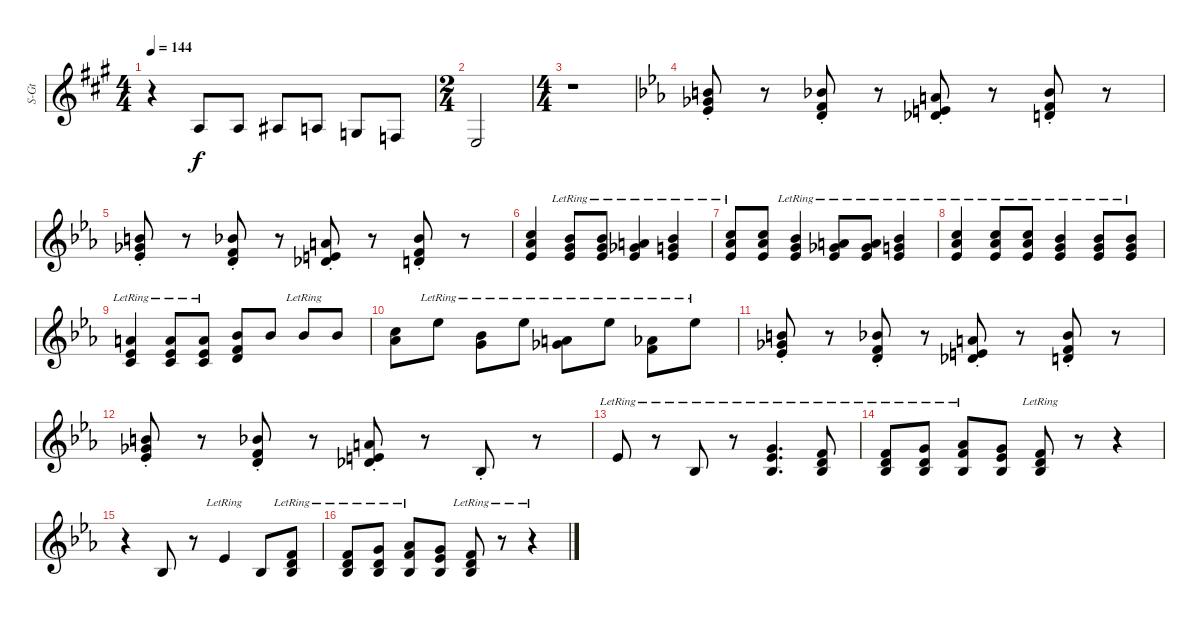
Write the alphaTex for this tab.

\bracketExtendMode groupsimilarinstruments
\otherSystemsTrackNameOrientation horizontal
\track ("Piano (RH) [Print]" "S-Gt") {mute instrument acousticgrandpiano}
\staff {score}
\tuning (F4 C4 F3 C3 F2 C2)
\displaytranspose 12
\ts (4 4)
\tempo 144
\clef g2
\ks a
r.4{dy f beam Down} 4.5{acc forcenatural}.8{beam Up} 4.5{acc forcenatural}.8{beam Up} 5.5{acc #}.8{beam Up} 4.5{acc forcenatural}.8{beam Up} 2.5{acc forcenatural}.8{beam Up} 0.5{acc forcenatural}.8{beam Up} |
\ts (2 4)
4.6{acc forcenatural}.2{beam Up} |
\ts (4 4)
r.1{beam Down} |
\ks eb
(6.3{st acc forcenatural} 6.4{st acc b} 10.5{st acc b}).8{beam Up} r.8{beam Up} (5.3{st acc b} 5.4{st acc forcenatural} 9.5{st acc forcenatural}).8{beam Up} r.8{beam Up} (4.3{st acc forcenatural} 4.4{st acc forcenatural} 8.5{st acc b}).8{beam Up} r.8{beam Up} (5.3{st acc b} 5.4{st acc forcenatural} 9.5{st acc forcenatural}).8{beam Up} r.8{beam Up} |
(6.3{st acc forcenatural} 6.4{st acc b} 10.5{st acc b}).8{beam Up} r.8{beam Up} (5.3{st acc b} 5.4{st acc forcenatural} 9.5{st acc forcenatural}).8{beam Up} r.8{beam Up} (4.3{st acc forcenatural} 4.4{st acc forcenatural} 8.5{st acc b}).8{beam Up} r.8{beam Up} (5.3{st acc b} 5.4{st acc forcenatural} 9.5{st acc forcenatural}).8{beam Up} r.8{beam Up} |
(7.3{acc forcenatural} 8.4{acc b} 10.5{acc b}).4{beam Up} (5.3{acc b} 7.4{lr acc forcenatural} 10.5{acc b}).8{beam Up} (5.3{lr acc b} 7.4{lr acc forcenatural} 10.5{acc b}).8{beam Up} (4.3{acc forcenatural} 6.4{lr acc b} 10.5{acc b}).4{beam Up} (5.3{lr acc b} 7.4{lr acc forcenatural} 10.5{acc b}).4{beam Up} |
(7.3{acc forcenatural} 8.4{lr acc b} 10.5{lr acc b}).8{beam Up} (7.3{acc forcenatural} 8.4{acc b} 10.5{acc b}).8{beam Up} (5.3{acc b} 7.4{lr acc forcenatural} 10.5{lr acc b}).4{beam Up} (4.3{acc forcenatural} 6.4{lr acc b} 10.5{lr acc b}).8{beam Up} (4.3{acc forcenatural} 6.4{lr acc b} 10.5{lr acc b}).8{beam Up} (5.3{lr acc b} 7.4{lr acc forcenatural} 10.5{lr acc b}).4{beam Up} |
(7.3{lr acc forcenatural} 8.4{lr acc b} 10.5{acc b}).4{beam Up} (0.2{lr acc forcenatural} 3.3{lr acc b} 10.5{acc b}).8{beam Up} (0.2{lr acc forcenatural} 3.3{lr acc b} 10.5{acc b}).8{beam Up} (5.3{lr acc b} 7.4{lr acc forcenatural} 10.5{acc b}).4{beam Up} (5.3{lr acc b} 7.4{lr acc forcenatural} 10.5{acc b}).8{beam Up} (5.3{lr acc b} 7.4{lr acc forcenatural} 10.5{acc b}).8{beam Up} |
(4.3{acc forcenatural} 3.4{lr acc b} 7.5{acc forcenatural}).4{beam Up} (4.3{acc forcenatural} 3.4{lr acc b} 7.5{acc forcenatural}).8{beam Up} (4.3{acc forcenatural} 3.4{lr acc b} 7.5{lr acc forcenatural}).8{beam Up} (5.3{acc b} 5.4{acc forcenatural} 9.5{acc forcenatural}).8{beam Up} 5.3{acc b}.8{beam Up} 5.3{lr acc b}.8{beam Up} 5.3{acc b}.8{beam Up} |
(7.3{acc forcenatural} 8.4{acc b}).8{beam Down} 3.2{lr acc b}.8{beam Down} (5.3{lr acc b} 7.4{acc forcenatural}).8{beam Down} 3.2{lr acc b}.8{beam Down} (4.3{lr acc forcenatural} 6.4{acc b}).8{beam Down} 3.2{lr acc b}.8{beam Down} (3.3{lr acc b} 5.4{acc forcenatural}).8{beam Down} 3.2{lr acc b}.8{beam Down} |
(6.3{st acc forcenatural} 6.4{st acc b} 10.5{st acc b}).8{beam Up} r.8{beam Up} (5.3{st acc b} 5.4{st acc forcenatural} 9.5{st acc forcenatural}).8{beam Up} r.8{beam Up} (4.3{st acc forcenatural} 4.4{st acc forcenatural} 8.5{st acc b}).8{beam Up} r.8{beam Up} (5.3{st acc b} 5.4{st acc forcenatural} 9.5{st acc forcenatural}).8{beam Up} r.8{beam Up} |
(6.3{st acc forcenatural} 6.4{st acc b} 10.5{st acc b}).8{beam Up} r.8{beam Up} (5.3{st acc b} 5.4{st acc forcenatural} 9.5{st acc forcenatural}).8{beam Up} r.8{beam Up} (4.3{st acc forcenatural} 4.4{st acc forcenatural} 8.5{st acc b}).8{beam Up} r.8{beam Up} 5.5{st acc b}.8{beam Up} r.8{beam Up} |
3.4{lr acc b}.8{beam Up} r.8{beam Up} 5.5{lr acc b}.8{beam Up} r.8{beam Up} (2.3{lr acc forcenatural} 3.4{acc b} 5.5{lr acc b}).4{d beam Up} (0.3{lr acc forcenatural} 2.4{acc forcenatural} 5.5{lr acc b}).8{beam Up} |
(0.3{acc forcenatural} 2.4{acc forcenatural} 5.5{lr acc b}).8{beam Up} (2.3{acc forcenatural} 2.4{acc forcenatural} 5.5{lr acc b}).8{beam Up} (0.3{lr acc forcenatural} 8.4{acc b} 5.5{acc b}).8{beam Up} (2.3{acc forcenatural} 3.4{acc b} 5.5{acc b}).8{beam Up} (0.3{acc forcenatural} 2.4{acc forcenatural} 5.5{lr acc b}).8{beam Up} r.8{beam Up} r.4{beam Up} |
r.4{beam Down} 5.5{acc b}.8{beam Up} r.8{beam Up} 3.4{lr acc b}.4{beam Up} 5.5{acc b}.8{beam Up} (0.3{lr acc forcenatural} 2.4{acc forcenatural} 5.5{lr acc b}).8{beam Up} |
(0.3{acc forcenatural} 2.4{acc forcenatural} 5.5{lr acc b}).8{beam Up} (2.3{acc forcenatural} 2.4{acc forcenatural} 5.5{lr acc b}).8{beam Up} (0.3{lr acc forcenatural} 8.4{acc b} 5.5{acc b}).8{beam Up} (2.3{acc forcenatural} 3.4{acc b} 5.5{acc b}).8{beam Up} (0.3{acc forcenatural} 2.4{acc forcenatural} 5.5{lr acc b}).8{beam Up} r.8{beam Up} r.4{beam Up}
